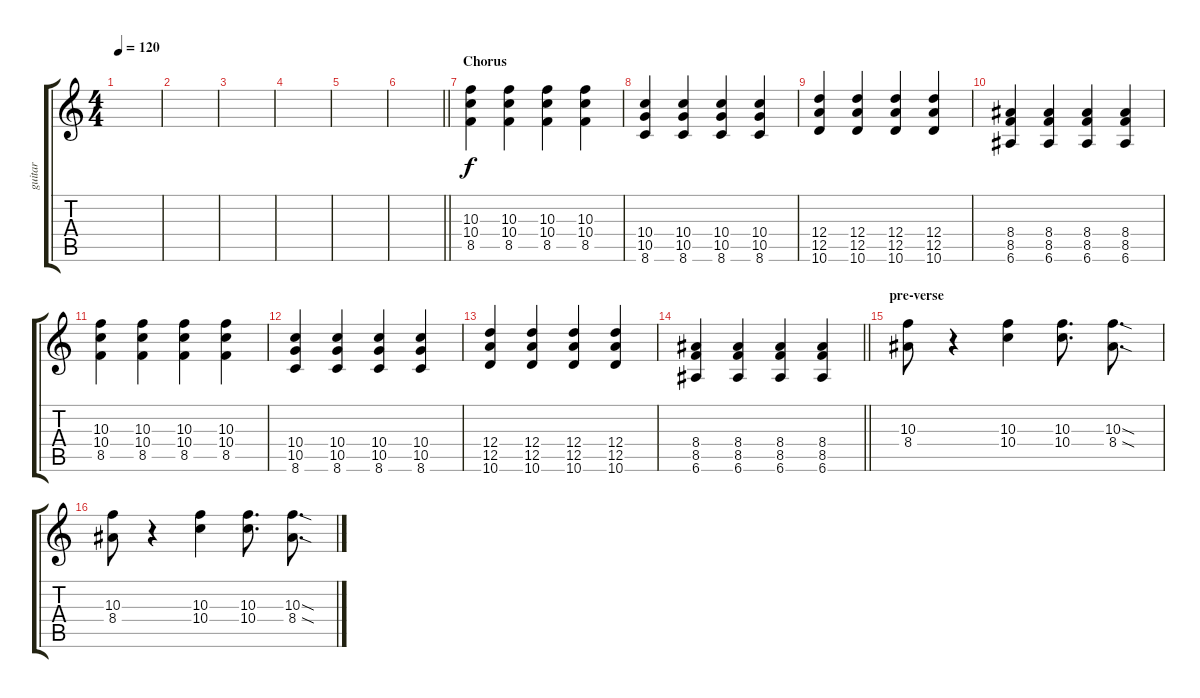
\track ("guitar" "guitar") {instrument overdrivenguitar}
\staff {score tabs}
\tuning (E4 B3 G3 D3 A2 E2) {hide}
\ts (4 4)
\tempo 120
\clef g2
\ks c
|
|
|
|
|
\barLineRight lightlight
|
\section ("" "Chorus")
(10.3 10.4 8.5).4 (10.3 10.4 8.5).4 (10.3 10.4 8.5).4 (10.3 10.4 8.5).4 |
(10.4 10.5 8.6).4 (10.4 10.5 8.6).4 (10.4 10.5 8.6).4 (10.4 10.5 8.6).4 |
(12.4 12.5 10.6).4 (12.4 12.5 10.6).4 (12.4 12.5 10.6).4 (12.4 12.5 10.6).4 |
(8.4 8.5 6.6).4 (8.4 8.5 6.6).4 (8.4 8.5 6.6).4 (8.4 8.5 6.6).4 |
(10.3 10.4 8.5).4 (10.3 10.4 8.5).4 (10.3 10.4 8.5).4 (10.3 10.4 8.5).4 |
(10.4 10.5 8.6).4 (10.4 10.5 8.6).4 (10.4 10.5 8.6).4 (10.4 10.5 8.6).4 |
(12.4 12.5 10.6).4 (12.4 12.5 10.6).4 (12.4 12.5 10.6).4 (12.4 12.5 10.6).4 |
\barLineRight lightlight
(8.4 8.5 6.6).4 (8.4 8.5 6.6).4 (8.4 8.5 6.6).4 (8.4 8.5 6.6).4 |
\section ("" "pre-verse")
(10.3 8.4).8 r.4 (10.3 10.4).4 (10.3 10.4).8{d} (10.3{sod} 8.4{sod}).8{d} |
(10.3 8.4).8 r.4 (10.3 10.4).4 (10.3 10.4).8{d} (10.3{sod} 8.4{sod}).8{d}
